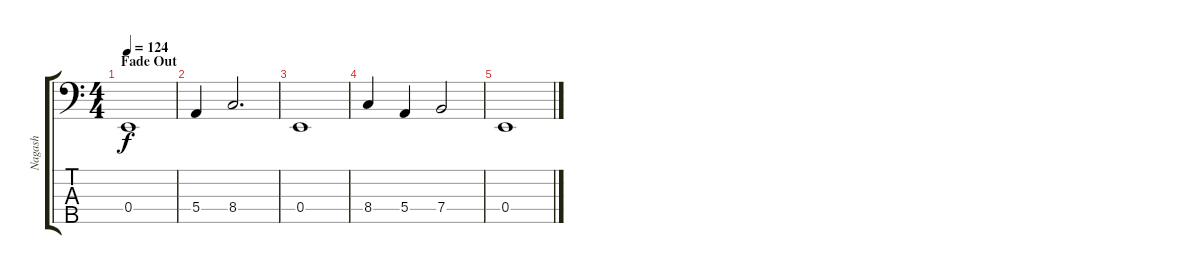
\track ("Nagash" "Nagash") {instrument electricbasspick}
\staff {score tabs}
\tuning (G2 D2 A1 E1 B0) {hide}
\ts (4 4)
\section ("" "Fade Out")
\tempo 124
\clef f4
\ks c
0.4.1{dy f} |
5.4.4 8.4.2{d} |
0.4.1 |
8.4.4 5.4.4 7.4.2 |
0.4.1
